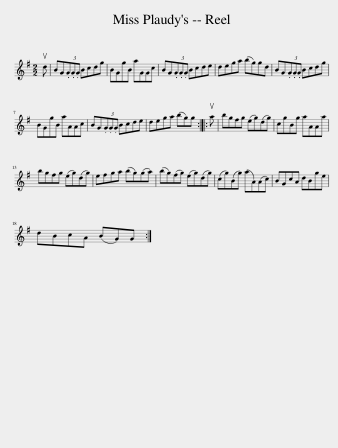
X:1
L:1/8
M:2/2
I:linebreak $
K:G
V:1 treble
V:1
 ud | BG(3.G.G.G Bcdg | BGgB aGGc | BG(3.G.G.G Bcde | dega (bg)gd | %5
 BG(3.G.G.G Bcdg |$ BGgB aAAc | BG(3.G.G.G Bcde | dega (bg)g :: ua | %10
 bgfg (eg)(dg) | cgBg aAAa |$ bgfg (eg)(dg) | efga (bg)(ga) | (bg)(fg) (eg)(dg) | %15
 (cg)(Bg) (aA)(Ac) | BGcA dBge |$ dBcA (BG)G :| %18
